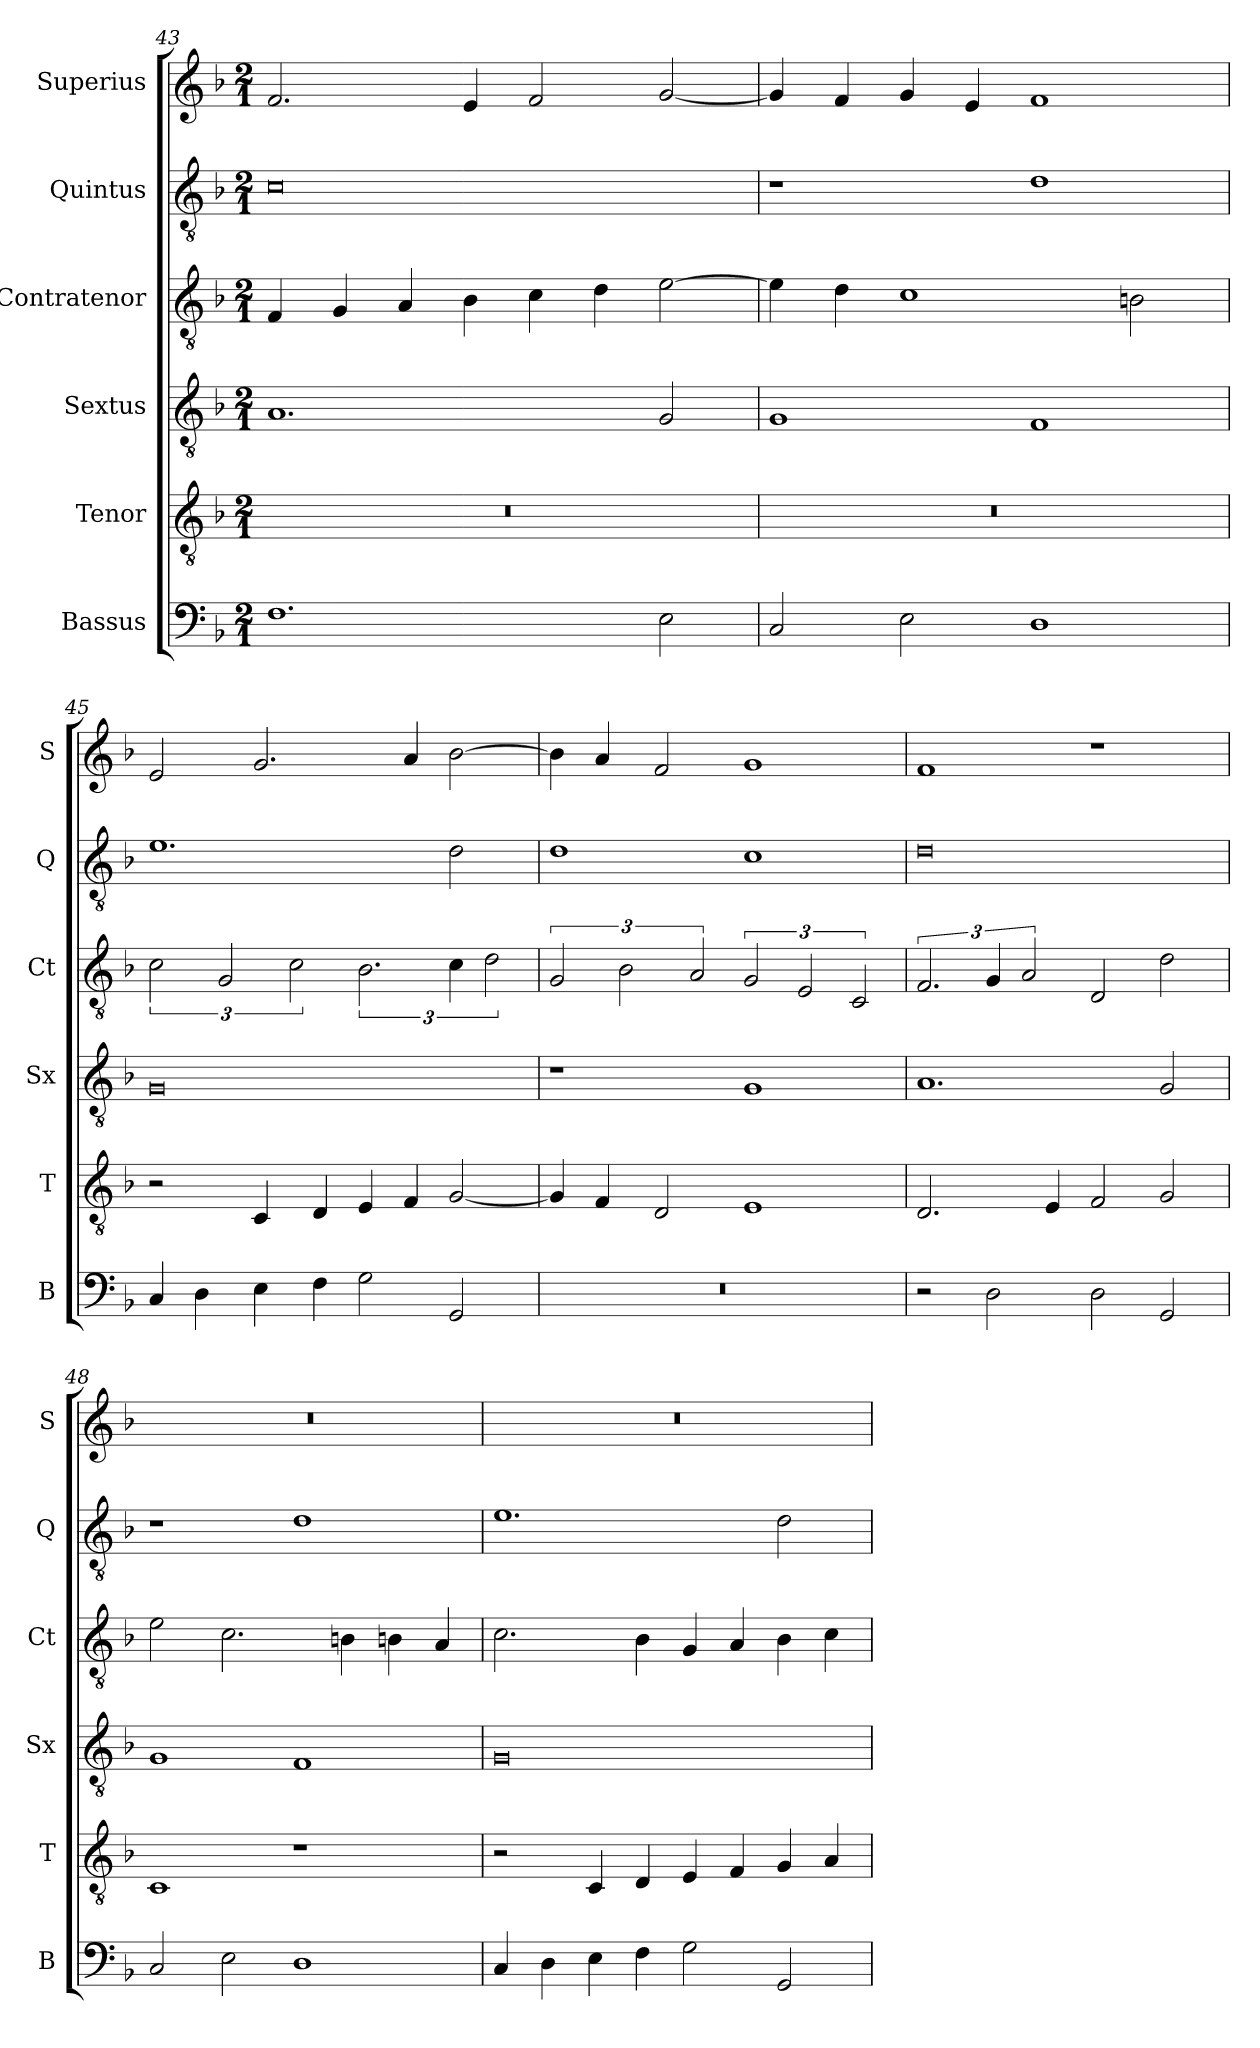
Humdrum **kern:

**kern	**kern	**kern	**kern	**kern	**kern
*part6	*part5	*part4	*part3	*part2	*part1
*staff6	*staff5	*staff4	*staff3	*staff2	*staff1
*I"Bassus	*I"Tenor	*I"Sextus	*I"Contratenor	*I"Quintus	*I"Superius
*I'B	*I'T	*I'Sx	*I'Ct	*I'Q	*I'S
*clefF4	*clefGv2	*clefGv2	*clefGv2	*clefGv2	*clefG2
*k[b-]	*k[b-]	*k[b-]	*k[b-]	*k[b-]	*k[b-]
*M2/1	*M2/1	*M2/1	*M2/1	*M2/1	*M2/1
=43	=43	=43	=43	=43	=43
1.F	0r	1.A	4F/	0c	2.f/
.	.	.	4G/	.	.
.	.	.	4A/	.	.
.	.	.	4B-\	.	4e/
.	.	.	4c\	.	2f/
.	.	.	4d\	.	.
2E\	.	2G/	[2e\	.	[2g/
=44	=44	=44	=44	=44	=44
2C/	0r	1G	4e\]	1r	4g/]
.	.	.	4d\	.	4f/
2E\	.	.	1c	.	4g/
.	.	.	.	.	4e/
1D	.	1F	.	1d	1f
.	.	.	2Bn\	.	.
=45	=45	=45	=45	=45	=45
4C/	2r	0G	3c\	1.e	2e/
4D\	.	.	.	.	.
.	.	.	3G/	.	.
4E\	4C/	.	.	.	2.g/
.	.	.	3c\	.	.
4F\	4D/	.	.	.	.
2G\	4E/	.	3.B-\	.	.
.	4F/	.	.	.	4a/
2GG/	[2G/	.	6c\	2d\	[2b-\
.	.	.	3d\	.	.
=46	=46	=46	=46	=46	=46
0r	4G/]	1r	3G/	1d	4b-\]
.	4F/	.	.	.	4a/
.	.	.	3B-\	.	.
.	2D/	.	.	.	2f/
.	.	.	3A/	.	.
.	1E	1G	3G/	1c	1g
.	.	.	3E/	.	.
.	.	.	3C/	.	.
=47	=47	=47	=47	=47	=47
2r	2.D/	1.A	3.F/	0d	1f
2D\	.	.	6G/	.	.
.	.	.	3A/	.	.
.	4E/	.	.	.	.
2D\	2F/	.	2D/	.	1r
2GG/	2G/	2G/	2d\	.	.
=48	=48	=48	=48	=48	=48
2C/	1C	1G	2e\	1r	0r
2E\	.	.	2.c\	.	.
1D	1r	1F	.	1d	.
.	.	.	4Bn\	.	.
.	.	.	4Bn\	.	.
.	.	.	4A/	.	.
=49	=49	=49	=49	=49	=49
4C/	2r	0G	2.c\	1.e	0r
4D\	.	.	.	.	.
4E\	4C/	.	.	.	.
4F\	4D/	.	4B-\	.	.
2G\	4E/	.	4G/	.	.
.	4F/	.	4A/	.	.
2GG/	4G/	.	4B-\	2d\	.
.	4A/	.	4c\	.	.
=	=	=	=	=	=
*-	*-	*-	*-	*-	*-
